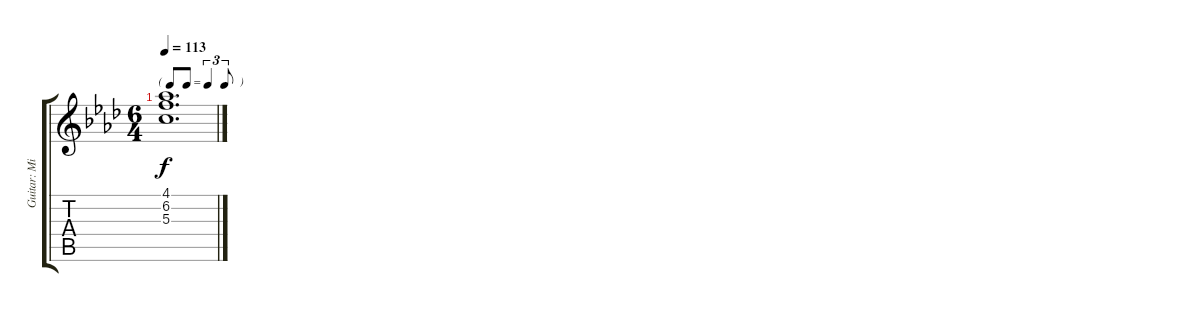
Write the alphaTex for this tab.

\track ("Guitar: Mick" "Guitar: Mi") {instrument acousticguitarnylon}
\staff {score tabs}
\tuning (E4 B3 G3 D3 A2 E2) {hide}
\ts (6 4)
\tf triplet8th
\tempo 113
\clef g2
\ks ab
(4.1{t} 6.2{t} 5.3{t}).1{d dy f}
